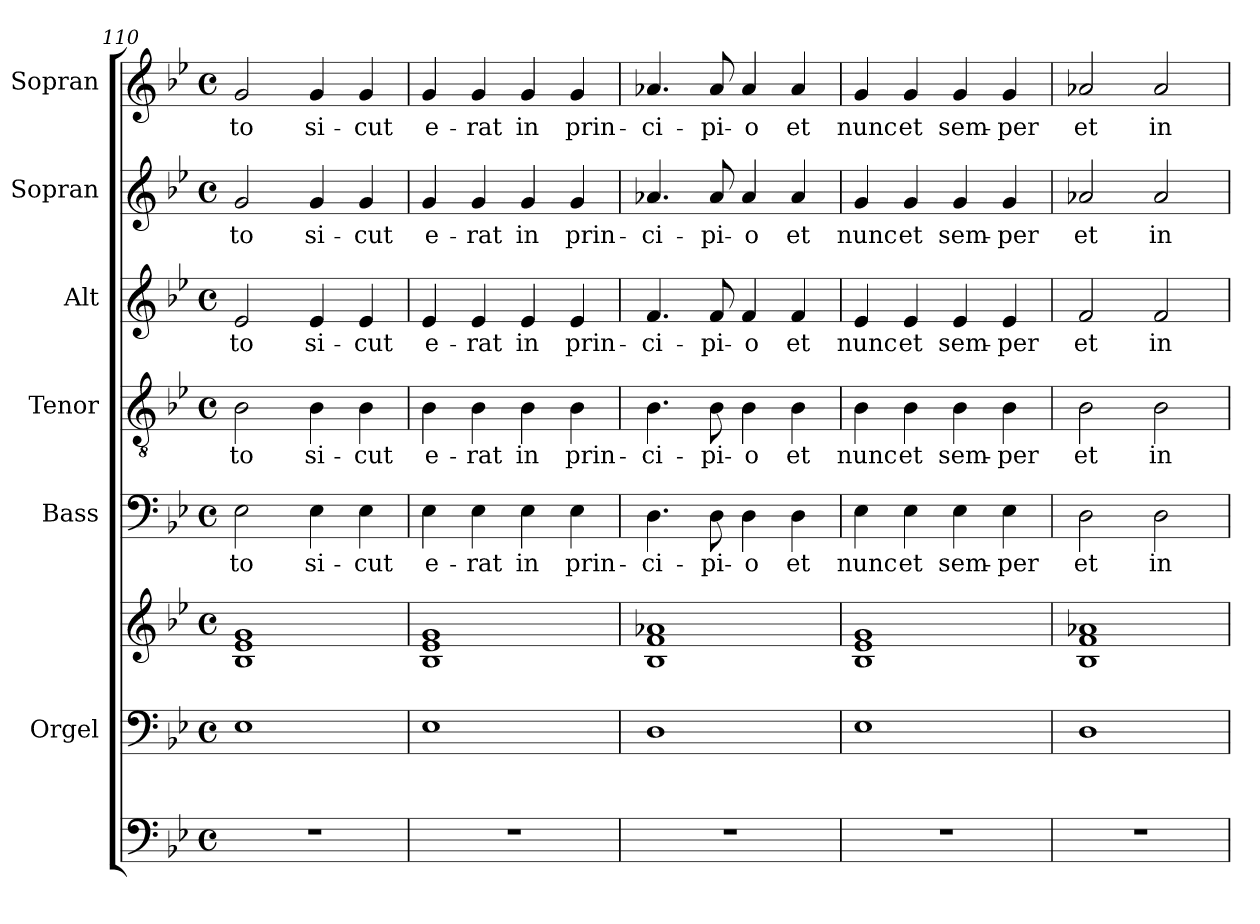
**kern	**kern	**kern	**kern	**text	**kern	**text	**kern	**text	**kern	**text	**kern	**text
*part7	*part6	*part6	*part5	*part5	*part4	*part4	*part3	*part3	*part2	*part2	*part1	*part1
*staff8	*staff7	*staff6	*staff5	*staff5	*staff4	*staff4	*staff3	*staff3	*staff2	*staff2	*staff1	*staff1
*	*I"Orgel	*	*I"Bass	*	*I"Tenor	*	*I"Alt	*	*I"Sopran	*	*I"Sopran	*
*	*I'Org.	*	*I'B.	*	*I'T.	*	*I'A.	*	*I'S.	*	*I'S.	*
*clefF4	*clefF4	*clefG2	*clefF4	*	*clefGv2	*	*clefG2	*	*clefG2	*	*clefG2	*
*k[b-e-]	*k[b-e-]	*k[b-e-]	*k[b-e-]	*	*k[b-e-]	*	*k[b-e-]	*	*k[b-e-]	*	*k[b-e-]	*
*B-:	*B-:	*B-:	*B-:	*	*B-:	*	*B-:	*	*B-:	*	*B-:	*
*M4/4	*M4/4	*M4/4	*M4/4	*	*M4/4	*	*M4/4	*	*M4/4	*	*M4/4	*
*met(c)	*met(c)	*met(c)	*met(c)	*	*met(c)	*	*met(c)	*	*met(c)	*	*met(c)	*
=110	=110	=110	=110	=110	=110	=110	=110	=110	=110	=110	=110	=110
!	!	!	!	!LO:LY:b	!	!LO:LY:b	!	!LO:LY:b	!	!LO:LY:b	!	!LO:LY:b
1r	1E-	1B- 1e- 1g	2E-\	-to	2B-\	-to	2e-/	-to	2g/	-to	2g/	-to
!	!	!	!	!LO:LY:b	!	!LO:LY:b	!	!LO:LY:b	!	!LO:LY:b	!	!LO:LY:b
.	.	.	4E-\	si-	4B-\	si-	4e-/	si-	4g/	si-	4g/	si-
!	!	!	!	!LO:LY:b	!	!LO:LY:b	!	!LO:LY:b	!	!LO:LY:b	!	!LO:LY:b
.	.	.	4E-\	-cut	4B-\	-cut	4e-/	-cut	4g/	-cut	4g/	-cut
=111	=111	=111	=111	=111	=111	=111	=111	=111	=111	=111	=111	=111
!	!	!	!	!LO:LY:b	!	!LO:LY:b	!	!LO:LY:b	!	!LO:LY:b	!	!LO:LY:b
1r	1E-	1B- 1e- 1g	4E-\	e-	4B-\	e-	4e-/	e-	4g/	e-	4g/	e-
!	!	!	!	!LO:LY:b	!	!LO:LY:b	!	!LO:LY:b	!	!LO:LY:b	!	!LO:LY:b
.	.	.	4E-\	-rat	4B-\	-rat	4e-/	-rat	4g/	-rat	4g/	-rat
!	!	!	!	!LO:LY:b	!	!LO:LY:b	!	!LO:LY:b	!	!LO:LY:b	!	!LO:LY:b
.	.	.	4E-\	in	4B-\	in	4e-/	in	4g/	in	4g/	in
!	!	!	!	!LO:LY:b	!	!LO:LY:b	!	!LO:LY:b	!	!LO:LY:b	!	!LO:LY:b
.	.	.	4E-\	prin-	4B-\	prin-	4e-/	prin-	4g/	prin-	4g/	prin-
=112	=112	=112	=112	=112	=112	=112	=112	=112	=112	=112	=112	=112
!	!	!	!	!LO:LY:b	!	!LO:LY:b	!	!LO:LY:b	!	!LO:LY:b	!	!LO:LY:b
1r	1D	1B- 1f 1a-X	4.D\	-ci-	4.B-\	-ci-	4.f/	-ci-	4.a-X/	-ci-	4.a-X/	-ci-
!	!	!	!	!LO:LY:b	!	!LO:LY:b	!	!LO:LY:b	!	!LO:LY:b	!	!LO:LY:b
.	.	.	8D\	-pi-	8B-\	-pi-	8f/	-pi-	8a-/	-pi-	8a-/	-pi-
!	!	!	!	!LO:LY:b	!	!LO:LY:b	!	!LO:LY:b	!	!LO:LY:b	!	!LO:LY:b
.	.	.	4D\	-o	4B-\	-o	4f/	-o	4a-/	-o	4a-/	-o
!	!	!	!	!LO:LY:b	!	!LO:LY:b	!	!LO:LY:b	!	!LO:LY:b	!	!LO:LY:b
.	.	.	4D\	et	4B-\	et	4f/	et	4a-/	et	4a-/	et
=113	=113	=113	=113	=113	=113	=113	=113	=113	=113	=113	=113	=113
!	!	!	!	!LO:LY:b	!	!LO:LY:b	!	!LO:LY:b	!	!LO:LY:b	!	!LO:LY:b
1r	1E-	1B- 1e- 1g	4E-\	nunc	4B-\	nunc	4e-/	nunc	4g/	nunc	4g/	nunc
!	!	!	!	!LO:LY:b	!	!LO:LY:b	!	!LO:LY:b	!	!LO:LY:b	!	!LO:LY:b
.	.	.	4E-\	et	4B-\	et	4e-/	et	4g/	et	4g/	et
!	!	!	!	!LO:LY:b	!	!LO:LY:b	!	!LO:LY:b	!	!LO:LY:b	!	!LO:LY:b
.	.	.	4E-\	sem-	4B-\	sem-	4e-/	sem-	4g/	sem-	4g/	sem-
!	!	!	!	!LO:LY:b	!	!LO:LY:b	!	!LO:LY:b	!	!LO:LY:b	!	!LO:LY:b
.	.	.	4E-\	-per	4B-\	-per	4e-/	-per	4g/	-per	4g/	-per
!!LO:PB:g=z
=114	=114	=114	=114	=114	=114	=114	=114	=114	=114	=114	=114	=114
!	!	!	!	!LO:LY:b	!	!LO:LY:b	!	!LO:LY:b	!	!LO:LY:b	!	!LO:LY:b
1r	1D	1B- 1f 1a-X	2D\	et	2B-\	et	2f/	et	2a-X/	et	2a-X/	et
!	!	!	!	!LO:LY:b	!	!LO:LY:b	!	!LO:LY:b	!	!LO:LY:b	!	!LO:LY:b
.	.	.	2D\	in	2B-\	in	2f/	in	2a-/	in	2a-/	in
=	=	=	=	=	=	=	=	=	=	=	=	=
*-	*-	*-	*-	*-	*-	*-	*-	*-	*-	*-	*-	*-
